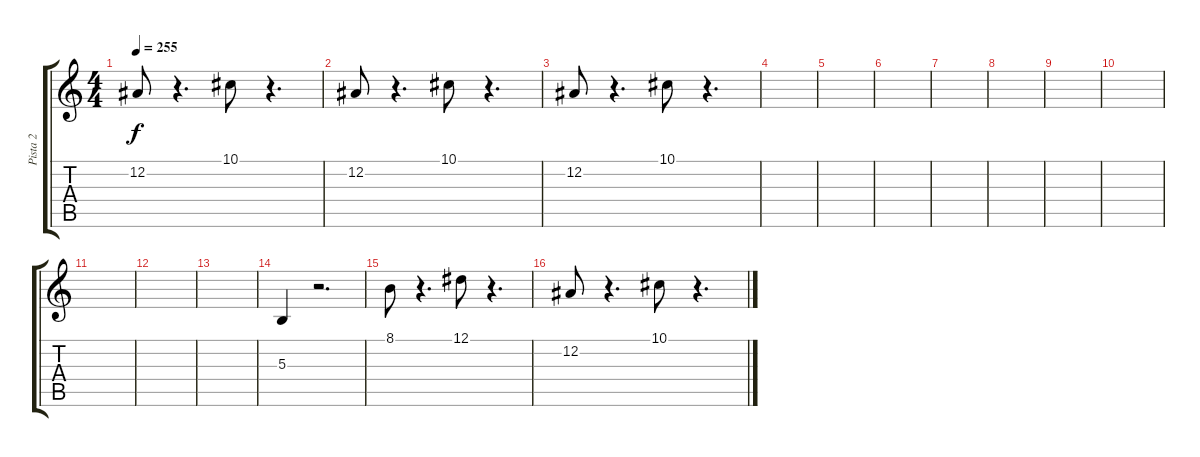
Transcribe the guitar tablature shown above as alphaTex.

\track ("Pista 2" "Pista 2") {instrument tremolostrings}
\staff {score tabs}
\tuning (Eb4 Bb3 Gb3 Db3 Ab2 Eb2) {hide}
\ts (4 4)
\tempo 255
\clef g2
\ks c
12.2.8{dy f} r.4{d} 10.1.8 r.4{d} |
12.2.8 r.4{d} 10.1.8 r.4{d} |
12.2.8 r.4{d} 10.1.8 r.4{d} |
|
|
|
|
|
|
|
|
|
|
5.3.4 r.2{d} |
8.1.8 r.4{d} 12.1.8 r.4{d} |
12.2.8 r.4{d} 10.1.8 r.4{d}
